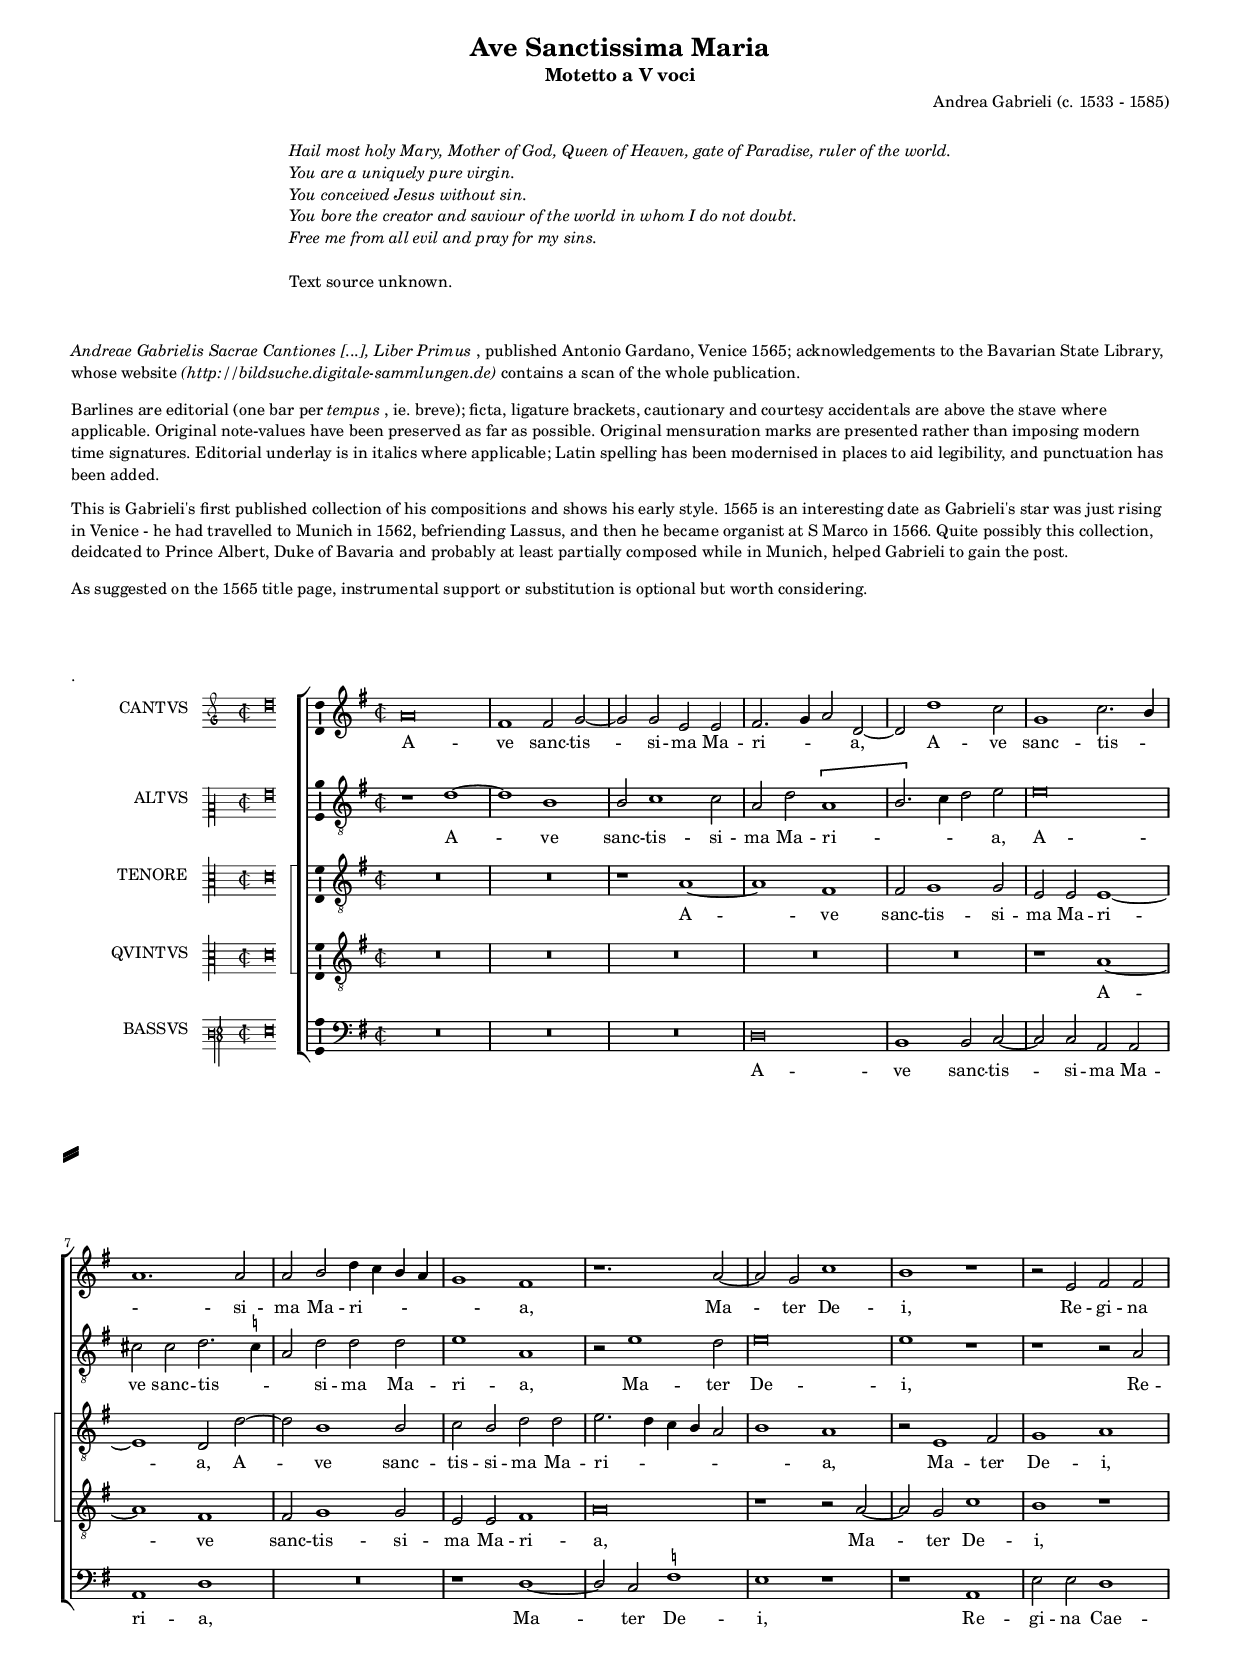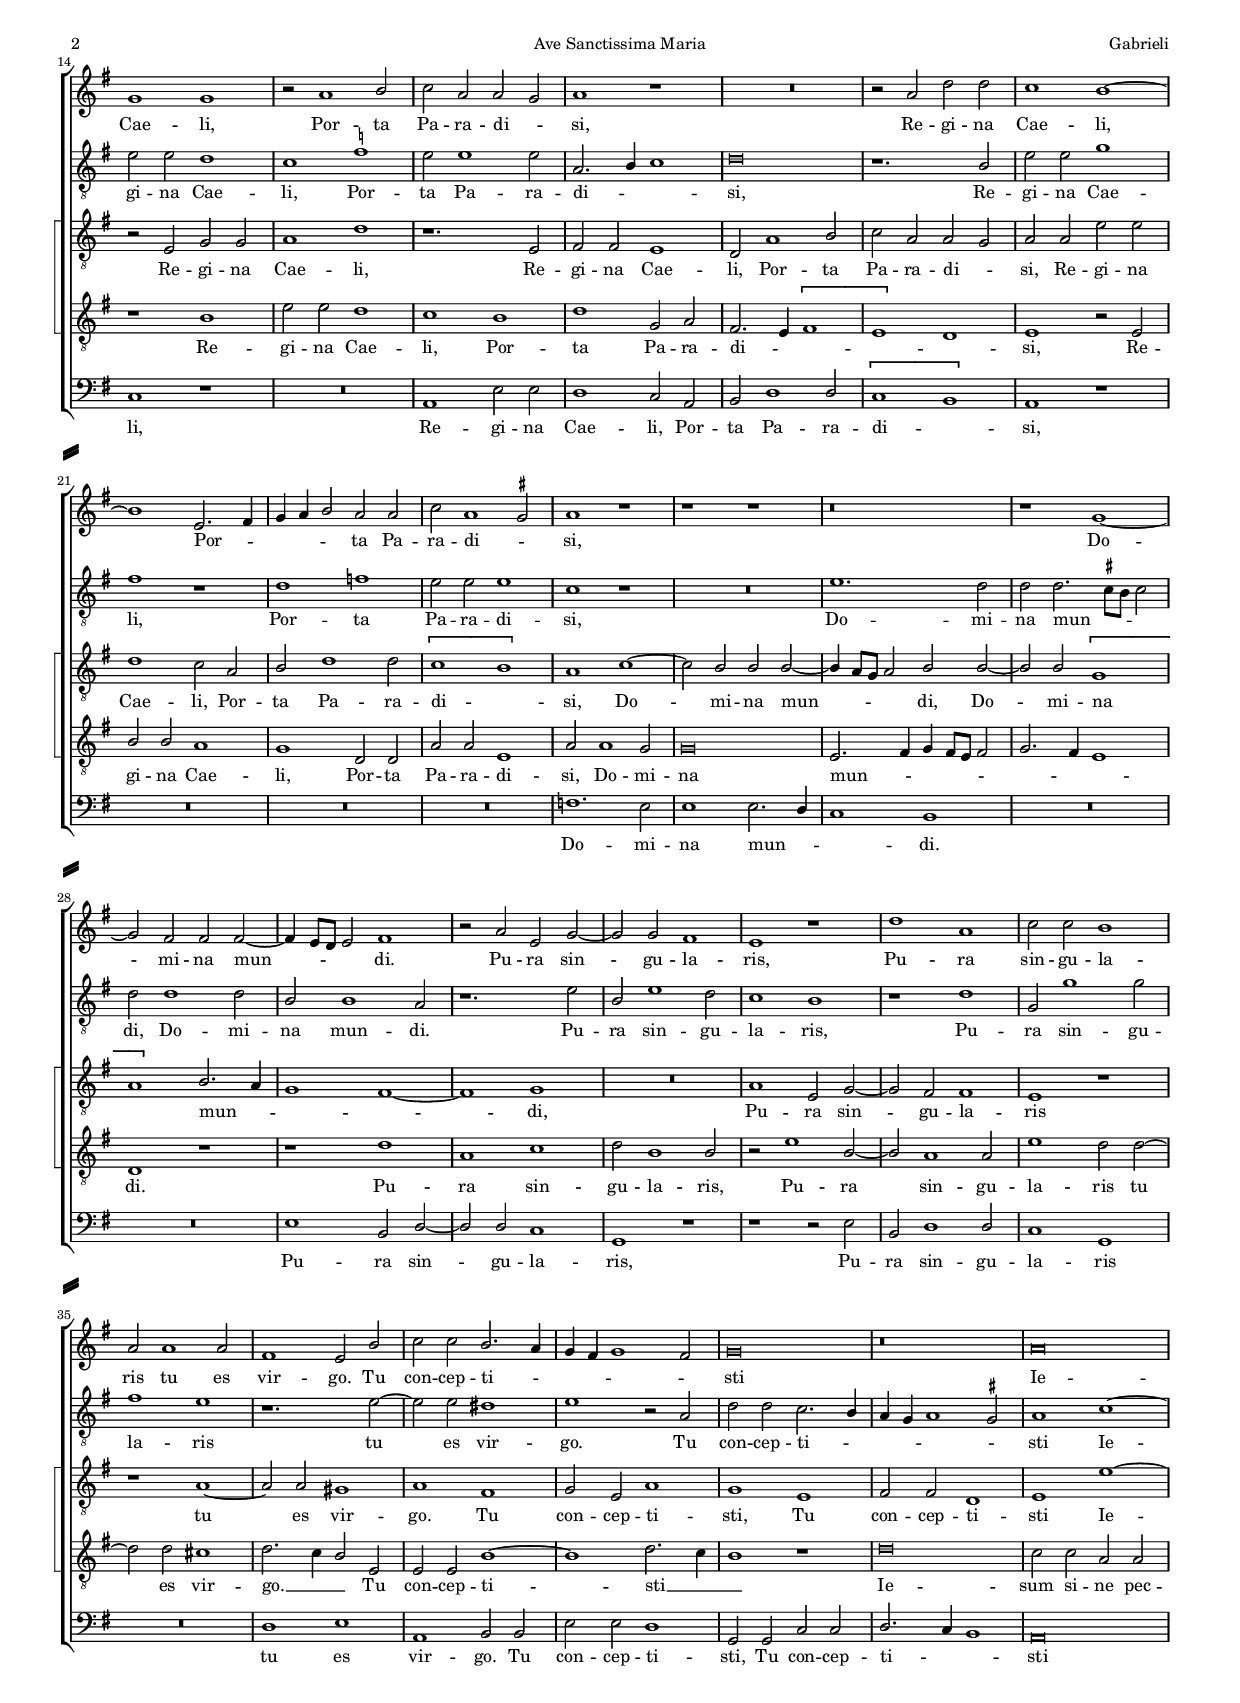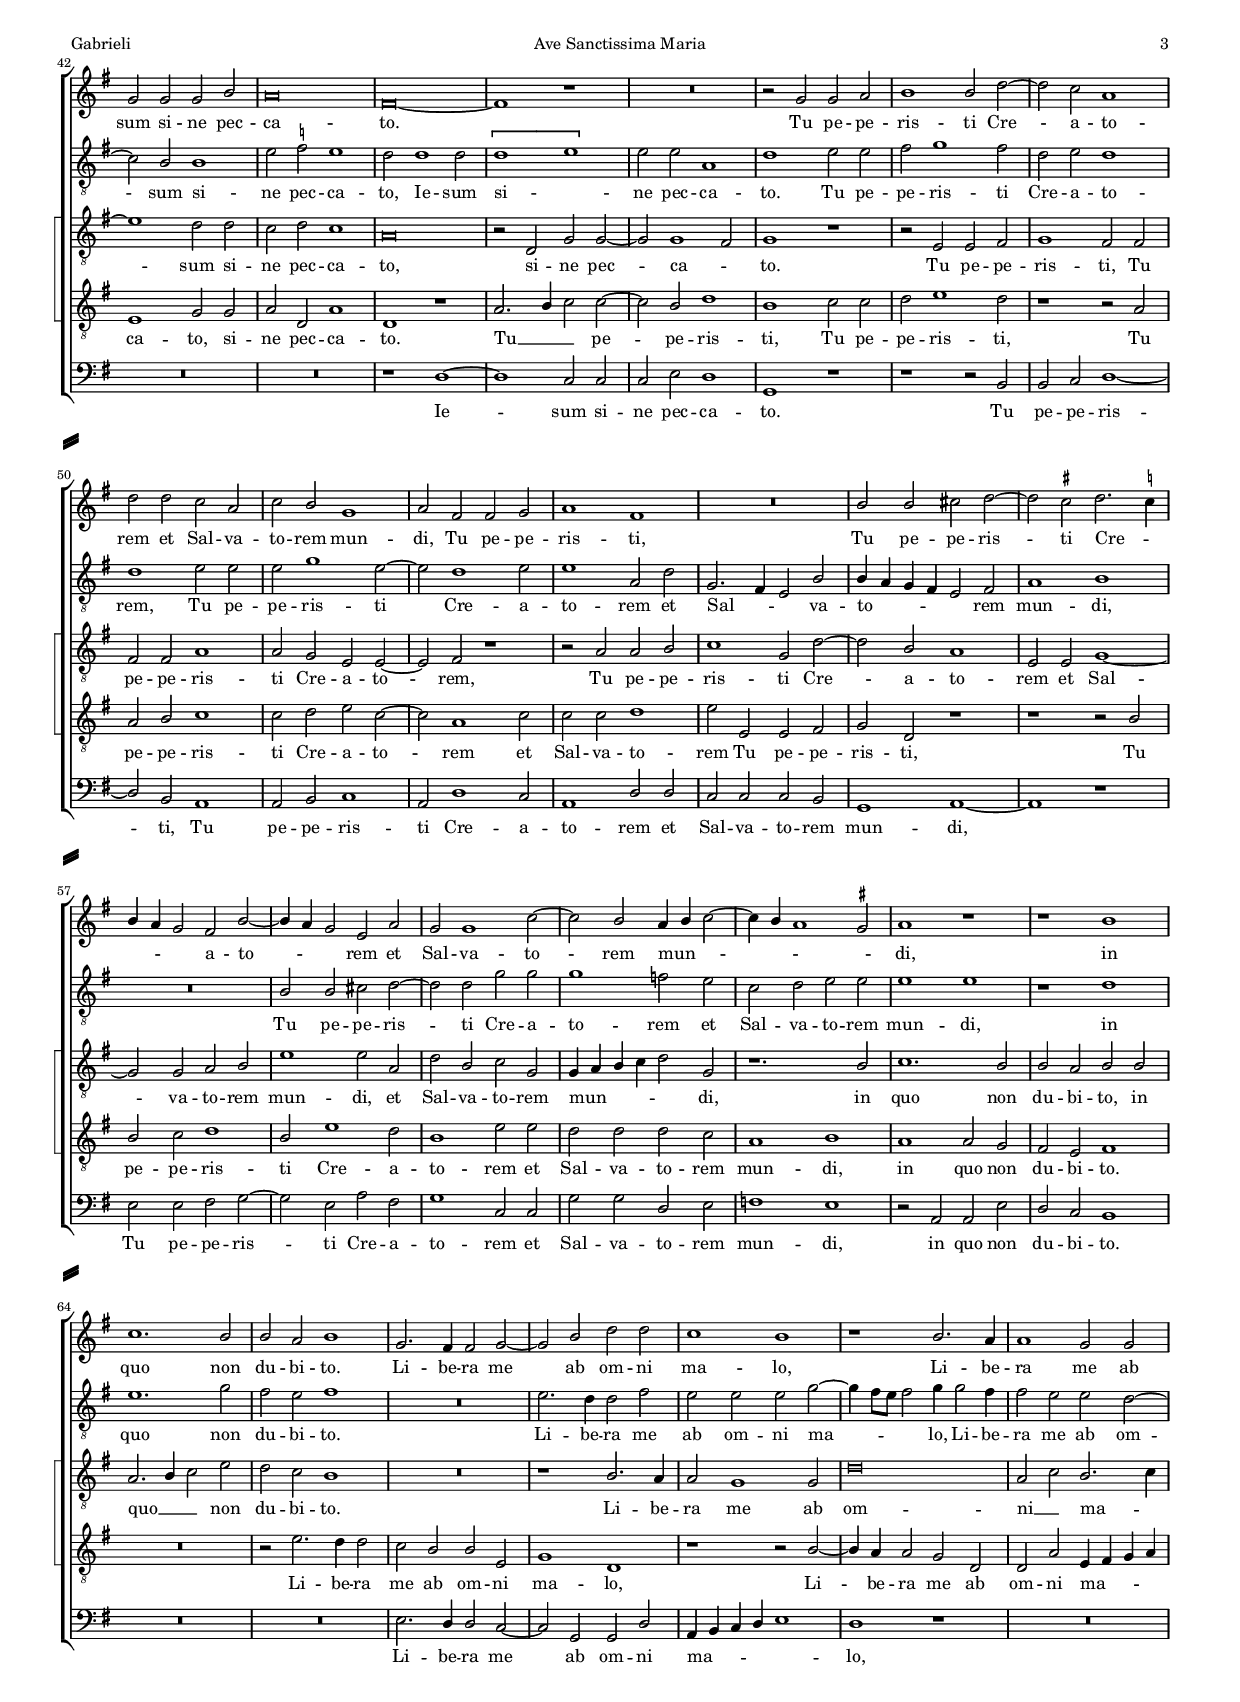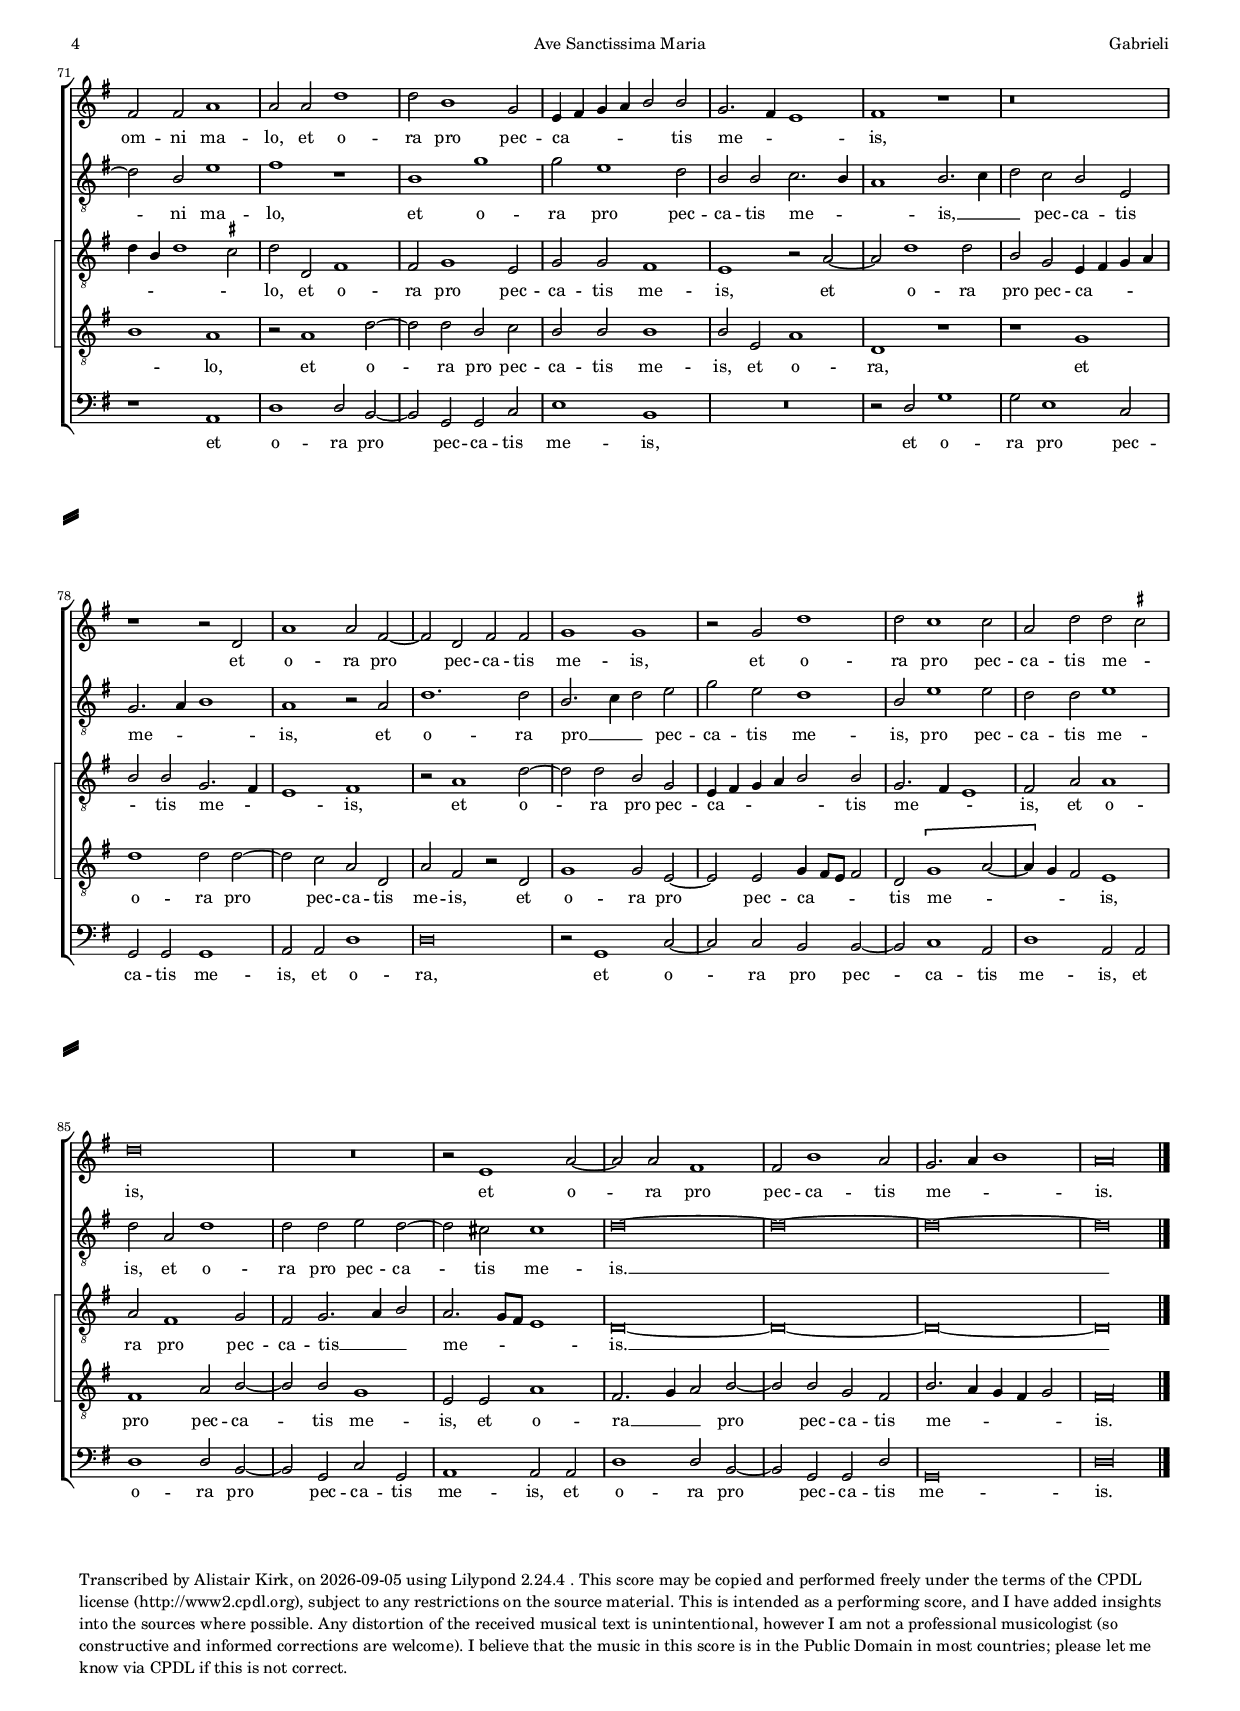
%
%  Alistair Kirk's Lilypond Template for Polyphonic Music - last revised 2018-09-03.
%
%
%  If you can't be bothered to learn how to use lilypond properly (fair enough) then you can still easily make many
%  commonly-needed changes to this score - including transposition, clefs, music size, titles etc etc - using my
%  easy online guide at https://guidallambert.github.io/MusicEditing/EasyLilypondCustomisation.html
%
%  Best edited using Frescobaldi!  Get it from frescobaldi.org - a highly recommended
%  Lilypond editor.  (I also highly recommend VSCode with its Git integration for version controlling.)
%


%%%%%%%%%%%%%%%%%%
% 1 - Description of this score
%%%%%%%%%%%%%%%%%%

%%% 1A - paper layout
%

#(set-default-paper-size "a4")
#(set-global-staff-size 14)
\paper {
        left-margin   = 12\mm
        right-margin   = 12\mm
        top-margin    = 10\mm
        bottom-margin = 10\mm
}

%%% 1B - titles
%

\header {
	title = "Ave Sanctissima Maria"
	subtitle = "Motetto a V voci"
	% poet = ""
	% subsubtitle = "VIII Vocum"
	% arranger = ""
	composer = "Andrea Gabrieli (c. 1533 - 1585)"
	% opus=""
}

hcomposer = "Gabrieli"
htitle = "Ave Sanctissima Maria"

%%% 1C - Transposition of the whole score.
%
% This works relative to c.
%  Ie. To keep the original pitch leave this as 'c' (without quotes).
% To transpose the whole score up a tone set to 'd'.  For down a tone, set to 'bes,' (note the comma) etc
%  Everything is transposed, including key signatures etc (but prefatory staves are not affected).

TranspositionInterval = g,



%%% 1D - clefs and stave labels
%

StaveAClef =  "treble"
StaveALabel =  "CANTVS"

StaveBClef =  "treble_8"
StaveBLabel =  "ALTVS"

StaveCClef =  "treble_8"
StaveCLabel =  "TENORE"

StaveDClef =  "treble_8"
StaveDLabel =  "QVINTVS"

StaveEClef =   "bass"
StaveELabel =   "BASSVS"

StaveFClef =  "treble_8"
StaveFLabel =   "Altus"

StaveGClef =   "treble_8"
StaveGLabel =   "Tenor"

StaveHClef =   "bass"
StaveHLabel =   "Bassus"

%%% 1E - key and time signature
%

gkeysig = {\key c \major}  %  Nb.  don't need to change this even if transposing - see above
global = {
	\time 2/1  %nb this might be overridden elsewhere (actually thinking of getting rid of it here...
	\gkeysig
        \override Score.MetronomeMark #'transparent = ##t
}

%%%1f  - What sound and tempo to use for the output MIDI file
%

% Tempo:
% Set the first number in the line below to set the playback speed.
% The number controls the length of the semibreve (which is the
% tactus of most 16th century polyphony written in tempus imperfectum)
% Suggest something in the range of 35 (very slow) to 65 (very fast).
% 45 is my default.

midiTactus = #(ly:make-moment 55 1)

% Playback sound:
% I think ocarina sounds a bit like a chamber organ on most General MIDI
% soundbanks, and annoys me the least of all the various terrible options,
% but suit yourself!
% "recorder" may also be useful on your computer??

MidiPlaybackSound = "ocarina"


%%%%%%%%%%%%%%%%%%
% 2 - Generic 'technical' settings (shouldn't usually need to change any of these unless personal preference suggests otherwise)
%%%%%%%%%%%%%%%%%%

\layout {
	\context {
		\Voice
			\remove "Note_heads_engraver"
			\consists "Completion_heads_engraver"
			\override NoteHead #'style = #'baroque

                         % These two go together!
                         \override Slur #'transparent = ##t
                         \override AccidentalSuggestion #'avoid-slur = #'inside  % Doesm't seem to help (in that ficta are shown way outside the stave when theres a slur) but does at least suppress all the error messages in the log file!


			\remove "Rest_engraver"
			\consists "Completion_rest_engraver"
                        \override Stem #'neutral-direction = #up

	}
	\context {
		\Staff
			\consists Ambitus_engraver
                        %% \override Stem #'thickness = #0.9
                        \RemoveEmptyStaves
	}
        \context {
                \StaffGroup
                        \consists "Separating_line_group_engraver"
	}
        \context {
                 \Score
                          \override BarNumber #'padding = #1.5
                          %\override BarNumber #'font-size = #1
                          %\override BarLine #'transparent = ##t	%% Uncomment for Mensurstriche (also change from ChoirStaff to Staffgroup and comment out completion_heads_engraver etc
                          %\override BarLine #'hair-thickness = #0.9   %% Example of how to manipulate barlines
        }
        \context {
                \Lyrics
                       %\override LyricText #'font-size = #1.2
                       %\override LyricText #'whiteout = ##t		% Might help with mensurstriche
                       %\override LyricExtender #'whiteout = ##t	% Might help with mensurstriche
                       %\override LyricHyphen #'whiteout = ##t		% Might help with mensurstriche
	}
}
\paper {
	ragged-last-bottom = ##f
  	ragged-bottom = ##f
	system-separator-markup = \slashSeparator
        evenHeaderMarkup=\markup  \fill-line { \fromproperty #'page:page-number-string \htitle \hcomposer }
	oddHeaderMarkup= \markup  \fill-line { \on-the-fly #not-first-page \hcomposer \on-the-fly #not-first-page \htitle \on-the-fly #not-first-page \fromproperty #'page:page-number-string }
         top-system-spacing #'basic-distance = #7    % Top stave is a bit too close to the page headers.
         % systems-per-page = 3  	% Lilypond rarely needs forcing like this...
         %  system-count = 13   	% ditto
         % page-count = 8    		% ditto
}




%%% The main musical content is in the two linked files below:



%%%%%%%%%%%%%%%%%%
% Some useful definitions for early music
%%%%%%%%%%%%%%%%%%

italicas=\override LyricText #'font-shape = #'italic
rectas=\override LyricText #'font-shape = #'upright
ss=\once \set suggestAccidentals = ##t
ficta = \once \set suggestAccidentals = ##t
date = #(strftime "%Y-%m-%d" (localtime (current-time)))
%m0 = \melismaEnd
%m1 = \melisma

%% Defining graphics for unusual mensural time signatures!
#(
  define ((double-time-signature2 glyph a) grob) (
       grob-interpret-markup grob (
          markup  (
            #:line ( #:musicglyph glyph #:number #:vcenter a )
          )
       )
  )
)
#(
  define ((double-time-signature3 glyph a b) grob) (
       grob-interpret-markup grob (
          markup  (
            #:line ( #:musicglyph glyph #:vcenter #:column (a b) )
          )
       )
  )
)
#(
  define ((custom-time-signature glyph) grob) (
       grob-interpret-markup grob (
          markup  (
            #:line ( #:musicglyph glyph)
          )
       )
  )
)


%%%%%%%%%%%%%%%%%%
% 3 - Score content: notes
%%%%%%%%%%%%%%%%%%

%\language "english"

StaveANotes = {

  % clef c1  % tweak / uncomment for debugging - this should override the clef in the score block

  \override Score.TimeSignature.stencil =
    #(custom-time-signature "timesig.mensural22")
  \time 2/1

  %\mark \markup \italic {"Prima Pars"}

  		d''\breve b'1 b'2 c''1 c''2 a'2 a'2 b'2. \melisma c''4 d''2 \melismaEnd g'1
		g''1 f''2   c''1  f''2. \melisma e''4  d''1. \melismaEnd d''2 d''2 e''2 g''4 \melisma f''4 e''4 d''4 c''1 \melismaEnd b'1
	r1.	d''1 c''2 f''1 e''1
	r1.	a'2 b'2 b'2 c''1 c''1

	r2	d''1 e''2 f''2 d''2 d''2 \melisma c''2 \melismaEnd d''1
	r1 R\breve r2
		d''2 g''2 g''2 f''1 e''\breve a'2. \melisma b'4 c''4 d''4 e''2 \melismaEnd d''2 d''2 f''2 d''1 \melisma \ficta cis''2 \melismaEnd d''1
	r\breve r\longa
		c''1. b'2 b'2 b'2. \melisma a'8 g'8 a'2 \melismaEnd b'1
	r2	d''2 a'2 c''1 c''2 b'1 a'1
	r1 	g''1 d''1 f''2 f''2 e''1 d''2 d''1 d''2 b'1 a'2
		e''2 f''2 f''2 e''2. \melisma d''4 c''4 b'4 c''1 b'2 \melismaEnd c''\breve
	r\breve
		d''\breve c''2 c''2 c''2 e''2 d''\breve b'\breve.
	r1 R\breve r2
		c''2 c''2 d''2 e''1 e''2 g''1 f''2 d''1 g''2 g''2 f''2 d''2 f''2 e''2 c''1 d''2 b'2 b'2 c''2 d''1 b'1
	R\breve
		e''2 e''2 fis''2 g''1 \ficta fis''2 g''2. \melisma \ficta f''4 e''4 d''4 c''2 \melismaEnd b'2 e''2. \melisma d''4 c''2 \melismaEnd a'2
		d''2 c''2 c''1 f''1 e''2 d''4 \melisma e''4 f''2. e''4 d''1 \ficta cis''2 \melismaEnd d''1
	r\breve
		e''1 f''1. e''2 e''2 d''2 e''1 c''2. b'4 b'2 c''1 e''2 g''2 g''2 f''1 e''1
	r1	e''2. d''4 d''1 c''2 c''2 b'2 b'2 d''1 d''2
		d''2 g''1 g''2 e''1 c''2 a'4 \melisma b'4 c''4 d''4 e''2 \melismaEnd e''2 c''2. \melisma b'4 a'1 \melismaEnd b'1
	r\longa r2
		g'2 d''1 d''2 b'1 g'2 b'2 b'2 c''1 c''1
	r2	c''2 g''1 g''2 f''1 f''2 d''2 g''2 g''2 \melisma \ficta fis''2 \melismaEnd g''\breve
	R\breve r2
		a'1 d''1 d''2 b'1 b'2 e''1 d''2 c''2. \melisma d''4 e''1 \melismaEnd d''\maxima*1/4

  %\override Score.TimeSignature.stencil =
  %   #(double-time-signature2 "timesig.mensural98" "3")
  % \time 3/2

  % \cadenzaOn

  %  b'\maxima*1/4
    \bar "|."
  %\cadenzaOff


}
StaveBNotes = {

  % clef c3  % tweak / uncomment for debugging - this should override the clef in the score block

   	r1	g'\breve e'1 e'2 f'1 f'2 d'2 g'2 \[ d'1 \melisma e'2. \] f'4 g'2 \melismaEnd a'2
		a'\breve fis'2 fis'2 g'2. \melisma \ficta f'4 d'2 \melismaEnd g'2 g'2 g'2 a'1 d'1
	r2	a'1 g'2 a'\breve a'1
	r1 r1 r2
		d'2 a'2 a'2 g'1 f'1
		\ficta bes'1 a'2 a'1 a'2 d'2. \melisma e'4 f'1 \melismaEnd g'\breve
	r1.	e'2 a'2 a'2 c''1 b'1
	r1	g'1 bes'1 a'2 a'2 a'1 f'1
	r1 R\breve
		a'1. g'2 g'2 g'2. \melisma \ficta fis'8 e'8 \ficta fis'2 \melismaEnd g'2
		g'1 g'2 e'2 e'1 d'2
	r1.	a'2 e'2 a'1 g'2 f'1 e'1
	r1	g'1 c'2 c''1 c''2 b'1 a'1
	r1.	a'1 a'2 gis'1 a'1
	r2	d'2 g'2 g'2 f'2. \melisma e'4 d'4 c'4 d'1 \ficta cis'2 \melismaEnd d'1 f'1. e'2
		e'1 a'2 \ficta bes'2 a'1 g'2 g'1 g'2
		\[ g'1 \melisma a'1 \melismaEnd \] a'2 a'2 d'1 g'1
		a'2 a'2 b'2 c''1 b'2 g'2 a'2 g'1 g'1
		a'2 a'2 a'2 c''1 a'1 g'1 a'2 a'1 d'2
		g'2 c'2. \melisma b4 a2 \melismaEnd e'2 e'4 \melisma d'4 c'4 b4 a2 \melismaEnd b2 d'1 e'1
	R\breve
		e'2 e'2 fis'2 g'1 g'2 c''2 c''2 c''1 bes'2
		a'2 f'2 g'2 a'2 a'2 a'1 a'1
	r1	g'1 a'1. c''2 b'2 a'2 b'1
	R\breve
		a'2. g'4 g'2 b'2 a'2 a'2 a'2 c''2. \melisma b'8 a'8 b'2 \melismaEnd c''4
		c''2 b'4 b'2 a'2 a'2 g'1 e'2 a'1 b'1
	r1	e'1 c''1 c''2 a'1 g'2 e'2 e'2 f'2. \melisma e'4 d'1 \melismaEnd e'2. \melisma f'4 g'2 \melismaEnd
		f'2 e'2 a2 c'2. \melisma d'4 e'1 \melismaEnd d'1
	r2	d'2 g'1. g'2 e'2. \melisma f'4 g'2 \melismaEnd a'2 c''2 a'2 g'1 e'2
		a'1 a'2 g'2 g'2 a'1 g'2
		d'2 g'1 g'2 g'2 a'2 g'1 fis'2 fis'1 g'\maxima
}
StaveCNotes = {

  % clef c4  % tweak / uncomment for debugging - this should override the clef in the score block

 	R\longa r1
		d'\breve b1 b2 c'1 c'2 a2 a2 a\breve g2
		g'1 e'1 e'2 f'2 e'2  g'2 g'2 a'2. \melisma g'4 f'4 e'4 d'2 e'1 \melismaEnd d'1
	r2	a1 b2 c'1 d'1
	r2	a2 c'2 c'2 d'1 g'1
	r1. 	a2 b2 b2 a1 g2
		d'1 e'2 f'2 d'2 d'2 \melisma c'2 \melismaEnd d'2
		d'2 a'2 a'2 g'1 f'2 d'2 e'2 g'1 g'2 \[ f'1 \melisma e'1 \melismaEnd \] d'1
		f'1. e'2 e'2 e'2. \melisma d'8 c'8 d'2 \melismaEnd e'2
		e'1 e'2 \[ c'1 \melisma d'1 \melismaEnd \] e'2. \melisma d'4 c'1 b\breve \melismaEnd c'1
	R\breve
		d'1 a2 c'1 b2 b1 a1
		r\breve
		d'1. d'2 cis'1 d'1 b1 c'2 a2 d'1 c'1
		a1 b2 b2 g1 a1
		a'\breve g'2 g'2 f'2 g'2 f'1 d'\breve
	r2	g2 c'2 c'1 c'1 \melisma b2 \melismaEnd c'1
	r1.	a2 a2 b2 c'1 b2
		b2 b2 b2 d'1 d'2 c'2 a2 a1 b2
	r1.	d'2 d'2 e'2 f'1 c'2 g'1 e'2 d'1 a2
		a2 c'1. c'2 d'2 e'2 a'1 a'2
		d'2 g'2 e'2 f'2 c'2 c'4 \melisma d'4 e'4 f'4 g'2 \melismaEnd c'2
	r1.	e'2 f'1. e'2 e'2 d'2 e'2
		e'2 d'2. \melisma e'4 f'2 \melismaEnd a'2 g'2 f'2 e'1
	R\breve r1
	e'2. d'4 d'2 c'1 c'2 g'\breve d'2 \melisma f'2 \melismaEnd e'2. \melisma f'4 g'4 e'4 g'1 \ficta fis'2 \melismaEnd g'2
		g2 b1 b2 c'1 a2 c'2 c'2 b1 a1
	r2	d'1 g'1 g'2 e'2 c'2 a4 \melisma b4 c'4 d'4 e'2 \melismaEnd e'2 c'2. \melisma b4 a1 \melismaEnd b1
	r2	d'1 g'1 g'2 e'2 c'2 a4 \melisma b4 c'4 d'4 e'2 \melismaEnd e'2 c'2. \melisma b4 a1 \melismaEnd b2
		d'2 d'1 d'2 b1 c'2 b2 c'2. \melisma d'4 e'2 \melismaEnd d'2. \melisma c'8 b8 a1 \melismaEnd g\maxima
}
StaveDNotes = {
  	R\longa R\longa R\breve r1
  	d'\breve b1 b2 c'1 c'2 a2 a2 b1 d'\breve
	r1 r2	d'1 c'2 f'1 e'1
	r\breve e'1 a'2 a'2 g'1 f'1 e'1 g'1 c'2 d'2 b2. \melisma a4 \[ b1 a1 \] g1 \melismaEnd a1
	r2	a2 e'2 e'2 d'1 c'1 g2 g2 d'2 d'2 a1 d'2
	d'1 c'2 c'\breve a2. \melisma b4 c'4 b8 a8 b2 c'2. b4 a1 \melismaEnd g1
	r\breve
		g'1 d'1 f'1 g'2 e'1 e'2
	r2	a'1 e'1 d'1 d'2 a'1 g'2
		g'1 g'2 fis'1 g'2. \melisma f'4 e'2 \melismaEnd
		a2 a2 a2 e'\breve g'2. \melisma f'4 e'1 \melismaEnd
	r1	g'\breve f'2 f'2 d'2 d'2 a1 c'2
		c'2 d'2 g2 d'1 g1
	r1	d'2. \melisma e'4 f'2 \melismaEnd f'1 e'2 g'1 e'1
		f'2 f'2 g'2 a'1 g'2
	r1 r2 	d'2 d'2 e'2 f'1 f'2 g'2 a'2 f'1 d'1
		f'2 f'2 f'2 g'1 a'2
		a2 a2 b2 c'2 g2
	r1 r1 r2
		e'2 e'2 f'2 g'1 e'2 a'1 g'2 e'1 a'2
		a'2 g'2 g'2 g'2 f'2 d'1 e'1
		d'1 d'2 c'2 b2 a2 b1
	R\breve r2
		a'2. g'4 g'2 f'2 e'2 e'2 a2 c'1 g1
	r1 r2	e'2. d'4 d'2 c'2 g2 g2 d'2 a4 \melisma b4 c'4 d'4 e'1 \melismaEnd d'1
	r2	d'1 g'1 g'2 e'2 f'2 e'2 e'2 e'1 e'2
		a2 d'1 g1
		r1 r1	c'1 g'1 g'2 g'1 f'2 d'2 g2 d'2 b2
	r2	g2 c'1 c'2 a1 a2 c'4 \melisma b8 a8 b2 \melismaEnd g2 \[ c'1 \melisma d'2. \] c'4 b2 \melismaEnd a1
		b1 d'2 e'1 e'2 c'1 a2
		a2 d'1 b2. \melisma c'4 d'2 \melismaEnd e'1 e'2 c'2 b2 e'2. \melisma d'4 c'4 b4 c'2 \melismaEnd b\maxima*1/4

}
StaveENotes = {  

  % clef c4  % tweak / uncomment for debugging - this should override the clef in the score block

   	R\longa R\breve
		g\breve e1 e2 f1 f2 d2 d2 d1 g1
	R\breve r1
	g1. f2 \ficta bes1 a1
	r1 r1	d1 a2 a2 g1 f1
	r1 R\breve
		d1 a2 a2 g1 f2 d2 e2 g1 g2 \[ f1 \melisma e1 \melismaEnd \] d1
	r1 R\longa R\breve
		bes1. a2 a1 a2. \melisma g4 f1 \melismaEnd e1
	R\longa
		a1 e2 g1 g2 f1 c1
	r1 r1 r2
		a2 e2 g1 g2 f1 c1
	R\breve
		g1 a1 d1 e2 e2 a2 a2 g1 c2
		c2 f2 f2 g2. \melisma f4 e1 \melismaEnd d\breve
	R\longa r1
		g\breve f2 f2 f2 a2 g1 c1
	r1 r1 r2
		e2 e2 f2 g1. e2
		d1 d2 e2 f1 d2 g1 f2 d1 g2
		g2 f2 f2 f2 e2 c1 d\breve
	r1	a2 a2 b2 c'1 a2 d'2 b2 c'1 f2
		f2 c'2 c'2 g2 a2 bes1 a1
	r2	d2 d2 a2 g2 f2 e1
	R\longa
		a2. g4 g2 f1 c2 c2 g2 d4 \melisma e4 f4 g4 a1 \melismaEnd g1
	r1 R\breve r1
		d1 g1 g2 e1 c2 c2 f2 a1 e1
	R\breve r2
		g2 c'1 c'2 a1 f2 c2 c2 c1 d2 d2 g1 g\breve
	r2	c1 f1 f2 e2 e1 f1 d2 g1 d2
		d2 g1 g2 e1 c2 f2 c2 d1 d2
		d2 g1 g2 e1 c2 c2 g2 c\breve g\maxima*1/4

}
StaveFNotes = {  }
StaveGNotes = {  }
StaveHNotes = {  }

% Convenient overrides - comment and uncomment to add and remove staves for quick debugging / rendering purposes:
% StaveANotes = {  }
% StaveBNotes = {  }
% StaveCNotes = {  }
% StaveDNotes = {  }
% StaveENotes = {  }
% StaveFNotes = {  }
% StaveGNotes = {  }
% StaveHNotes = {  }

%%%%%%%%%%%%%%%%%%
% 4 - Score content: text / lyrics
%%%%%%%%%%%%%%%%%%

StaveALyrics = \lyricmode {
      A -- ve sanc -- tis -- si -- ma Ma -- ri -- a,
      A -- ve sanc -- tis -- si -- ma Ma -- ri -- a,
      Ma -- ter De -- i,
      Re -- gi -- na Cae -- li,
      Por -- ta Pa -- ra -- di -- si,
      Re -- gi -- na Cae -- li,
      Por -- ta Pa -- ra -- di -- si,
      Do -- mi -- na mun -- di.
      Pu -- ra sin -- gu -- la -- ris,
      Pu -- ra sin -- gu -- la -- ris tu es vir -- go.
      Tu con -- cep -- ti -- sti Ie -- sum si -- ne pec -- ca -- to.
      Tu pe -- pe -- ris -- ti Cre -- a -- to -- rem et Sal -- va -- to -- rem mun -- di,
      Tu pe -- pe -- ris -- ti,
      Tu pe -- pe -- ris -- ti Cre -- a -- to -- rem et Sal -- va -- to -- rem mun -- di,
      in quo non du -- bi -- to.
      Li -- be -- ra me ab om -- ni ma -- lo,
      Li -- be -- ra me ab om -- ni ma -- lo,
      et o -- ra pro pec -- ca -- tis me -- is,
      et o -- ra pro pec -- ca -- tis me -- is,
      et o -- ra pro pec -- ca -- tis me -- is,
      et o -- ra pro pec -- ca -- tis me -- is.
}
StaveBLyrics = \lyricmode {
      A -- ve sanc -- tis -- si -- ma Ma -- ri -- a,
      A -- ve sanc -- tis -- si -- ma Ma -- ri -- a,
      Ma -- ter De -- i,
      Re -- gi -- na Cae -- li,
      Por -- ta Pa -- ra -- di -- si,
      Re -- gi -- na Cae -- li,
      Por -- ta Pa -- ra -- di -- si,
      Do -- mi -- na mun -- di,
      Do -- mi -- na mun -- di.
      Pu -- ra sin -- gu -- la -- ris,
      Pu -- ra sin -- gu -- la -- ris tu es vir -- go.
      Tu con -- cep -- ti -- sti Ie -- sum si -- ne pec -- ca -- to,
      Ie -- sum si -- ne pec -- ca -- to.
      Tu pe -- pe -- ris -- ti Cre -- a -- to -- rem,
      Tu pe -- pe -- ris -- ti Cre -- a -- to -- rem et Sal -- va -- to -- rem mun -- di,
      Tu pe -- pe -- ris -- ti Cre -- a -- to -- rem et Sal -- va -- to -- rem mun -- di,
      in quo non du -- bi -- to.
      Li -- be -- ra me ab om -- ni ma -- lo,
      Li -- be -- ra me ab om -- ni ma -- lo,
      et o -- ra pro pec -- ca -- tis me -- is, __
      pec -- ca -- tis me -- is,
      et o -- ra pro __ pec -- ca -- tis me -- is,
      pro pec -- ca -- tis me -- is,
      et o -- ra pro pec -- ca -- tis me -- is. __
}
StaveCLyrics = \lyricmode {
    A -- ve sanc -- tis -- si -- ma Ma -- ri -- a,
    A -- ve sanc -- tis -- si -- ma Ma -- ri -- a,
    Ma -- ter De -- i,
    Re -- gi -- na Cae -- li,
    Re -- gi -- na Cae -- li,
    Por -- ta Pa -- ra -- di -- si,
    Re -- gi -- na Cae -- li,
    Por -- ta Pa -- ra -- di -- si,
    Do -- mi -- na mun -- di,
    Do -- mi -- na mun -- di,
    Pu -- ra sin -- gu -- la -- ris tu es vir -- go.
    Tu con -- cep -- ti -- sti,
    Tu con -- cep -- ti -- sti Ie -- sum si -- ne pec -- ca -- to,
    si -- ne pec -- ca -- to.
    Tu pe -- pe -- ris -- ti,
    Tu pe -- pe -- ris -- ti Cre -- a -- to -- rem,
    Tu pe -- pe -- ris -- ti Cre -- a -- to -- rem et Sal -- va -- to -- rem mun -- di,
    et Sal -- va -- to -- rem mun -- di,
    in quo non du -- bi -- to,
    in quo __ non du -- bi -- to.
    Li -- be -- ra me ab om -- ni __ ma -- lo,
    et o -- ra pro pec -- ca -- tis me -- is,
    et o -- ra pro pec -- ca -- tis me -- is,
    et o -- ra pro pec -- ca -- tis me -- is,
    et o -- ra pro pec -- ca -- tis __ me -- is. __
}
StaveDLyrics = \lyricmode {
    A -- ve sanc -- tis -- si -- ma Ma -- ri -- a,
    Ma -- ter De -- i,
    Re -- gi -- na Cae -- li,
    Por -- ta Pa -- ra -- di -- si,
    Re -- gi -- na Cae -- li,
    Por -- ta Pa -- ra -- di -- si,
    Do -- mi -- na mun -- di.
    Pu -- ra sin -- gu -- la -- ris,
    Pu -- ra sin -- gu -- la -- ris tu es vir -- go. __
    Tu con -- cep -- ti -- sti __ Ie -- sum si -- ne pec -- ca -- to,
    si -- ne pec -- ca -- to.
    Tu __ pe -- pe -- ris -- ti,
    Tu pe -- pe -- ris -- ti,
    Tu pe -- pe -- ris -- ti Cre -- a -- to -- rem et Sal -- va -- to -- rem
    Tu pe -- pe -- ris -- ti,
    Tu pe -- pe -- ris -- ti Cre -- a -- to -- rem et Sal -- va -- to -- rem mun -- di,
    in quo non du -- bi -- to.
    Li -- be -- ra me ab om -- ni ma -- lo,
    Li -- be -- ra me ab om -- ni ma -- lo,
    et o -- ra pro pec -- ca -- tis me -- is,
    et o -- ra,
    et o -- ra pro pec -- ca -- tis me -- is,
    et o -- ra pro pec -- ca -- tis me -- is,
    pro pec -- ca -- tis me -- is,
    et o -- ra __ pro pec -- ca -- tis me -- is.
}
StaveELyrics = \lyricmode {
      A -- ve sanc -- tis -- si -- ma Ma -- ri -- a,
      Ma -- ter De -- i,
      Re -- gi -- na Cae -- li,
      Re -- gi -- na Cae -- li,
      Por -- ta Pa -- ra -- di -- si,
      Do -- mi -- na mun -- di.
      Pu -- ra sin -- gu -- la -- ris,
      Pu -- ra sin -- gu -- la -- ris tu es vir -- go.
      Tu con -- cep -- ti -- sti,
      Tu con -- cep -- ti -- sti Ie -- sum si -- ne pec -- ca -- to.
      Tu pe -- pe -- ris -- ti,
      Tu pe -- pe -- ris -- ti Cre -- a -- to -- rem et Sal -- va -- to -- rem mun -- di,
      Tu pe -- pe -- ris -- ti Cre -- a -- to -- rem et Sal -- va -- to -- rem mun -- di,
      in quo non du -- bi -- to.
      Li -- be -- ra me ab om -- ni ma -- lo,
      et o -- ra pro pec -- ca -- tis me -- is,
      et o -- ra pro pec -- ca -- tis me -- is,
      et o -- ra,
      et o -- ra pro pec -- ca -- tis me -- is,
      et o -- ra pro pec -- ca -- tis me -- is,
      et o -- ra pro pec -- ca -- tis me -- is.
}
StaveFLyrics = \lyricmode {  
      
      }
StaveGLyrics = \lyricmode { A }
StaveHLyrics = \lyricmode { A }

 % Tanslation and attribution of text
 \markup {
        \vspace #1
	\fill-line {
		\column {
      \vspace #1
			%\line { Prima Pars }
			\line { \italic { Hail most holy Mary, Mother of God, Queen of Heaven, gate of Paradise, ruler of the world. }}
			\line { \italic { You are a uniquely pure virgin. }}
			\line { \italic { You conceived Jesus without sin. }}
			\line { \italic { You bore the creator and saviour of the world in whom I do not doubt. }}
			\line { \italic { Free me from all evil and pray for my sins. }}

			\vspace #1
			\line { Text source unknown. }


		}
	}
}


%%%%%%%%%%%%%%%%%%
% 5 - Editorial content, including prefatory stave / incipit settings and notes
%%%%%%%%%%%%%%%%%%

 %  Should very rarely need to be touched once a given piece has been typeset

% 5a Editorial method and comments
\markup {
    \vspace #3
    \column {
          %\wordwrap  { \italic { Music source and editorial comments go here.} }

          \wordwrap  {
              \italic {Andreae Gabrielis Sacrae Cantiones [...], Liber Primus}
              , published Antonio Gardano, Venice 1565;
              acknowledgements to the Bavarian State Library,
              whose website \italic{(http://bildsuche.digitale-sammlungen.de)} contains a scan of the whole publication.
          }
          \vspace #1
          \wordwrap  {
              Barlines are editorial (one bar per \italic {tempus}, ie. breve); 
              ficta, ligature brackets, cautionary and courtesy accidentals are above the stave where applicable. 
              Original note-values have been preserved as far as possible.
              Original mensuration marks are presented rather than imposing modern time signatures.
              Editorial underlay is in italics where applicable;
              Latin spelling has been modernised in places to aid legibility, and punctuation has been
              added.
          }
          \vspace #1
          \wordwrap {
              This is Gabrieli's first published collection of his compositions
              and shows his early style.  1565 is an interesting date as Gabrieli's
              star was just rising in Venice - he had travelled to Munich in 1562,
              befriending Lassus, and then he became organist at S Marco in 1566.
              Quite possibly this collection,  deidcated to Prince Albert, Duke of Bavaria
              and probably at least partially composed while in Munich,
              helped Gabrieli to gain the post.
          }
          \vspace #1
          \wordwrap {
              As suggested on the 1565 title page, instrumental support or substitution
              is optional but worth considering.
	  }
	  \vspace #3
	  .
    }
}

%% 5b - Plainsong incipit - obviously, comment out as required.
%\score   {
%    \transpose c \TranspositionInterval <<
%          \new Staff \with { \remove "Time_signature_engraver" \remove "Ambitus_engraver" } {
%                \set Staff.instrumentName = "Intonation"
%                \clef "treble_8"  \global  \cadenzaOn              <<  {
%                          \override Voice.Slur #'tran%sparent = ##f
%                          f4 s8 f4 s8 f4( g4) s8 g4.
%                      }\addlyrics {  In -- ci -- pit here. }
%               >>
%          }
%     >>
%    \layout {\context { \Voice \remove "Stem_engraver" } }
%}


% 5c - Prefatory staves
\layout {   % Need to modify a couple of settings in the main score layout as well
             indent=4\cm
              \context { \Staff
                         \override InstrumentName #'padding = 2
                         \override InstrumentName #'self-alignment-X = #RIGHT
              }
}
PrefatorySettings = {
  		%\override NoteHead   #'style = #'neomensural      % ie. can set to either Mensural or Neomensural
		%\override Rest #'style = #'neomensural
		%\override Staff.TimeSignature #'style = #'neomensural
                \override Flag #'style = #'mensural
                \autoBeamOff
                 \override Staff.InstrumentName #'Y-extent = #'(-4 . 4)
                 \override Staff.InstrumentName #'self-alignment-X = #RIGHT
                \override Staff.InstrumentName #'padding = 2
                % Uncomment these if you want eg. double b flat in key sig using c2 or f3 clef etc
                % May also have to tweak the numbers (4 vs 5 etc)
                \override Staff.KeySignature.flat-positions = #'((-4 . 4))
                \override Staff.KeySignature.sharp-positions = #'((-4 . 4))
                \cadenzaOn
                \key c \major
		\time 2/2
                \huge
}
PrefatoryLayout = \layout {   % Set the layout inside the incipit
		\context {\Voice
			\remove Ligature_bracket_engraver
			\consists Mensural_ligature_engraver

		}
                \context { \Staff \remove Ambitus_engraver}
		line-width=5
                indent =  0
                ragged-right = ##f
		ragged-last = ##f
                system-count = #1
}
PrefStaveA = \markup {
	\score {
                \new MensuralVoice {
                    \set Staff.instrumentName=\StaveALabel
                    \PrefatorySettings
                    \clef "petrucci-g2"
                    d''\breve
                     \bar"" \skip1
		}  \layout {\PrefatoryLayout}
	}
}
PrefStaveB = \markup {
	\score {
                \new MensuralVoice {
                    \set Staff.instrumentName=\StaveBLabel
                    \PrefatorySettings
                    \clef "petrucci-c2"
                    g'\breve
                     \bar"" \skip1
		}  \layout {\PrefatoryLayout}
	}
}
PrefStaveC = \markup {
	\score {
                \new MensuralVoice {
                    \set Staff.instrumentName=\StaveCLabel
                    \PrefatorySettings
                    \clef "petrucci-c3"
                    d'\breve
                     \bar"" \skip1
		}  \layout {\PrefatoryLayout}
	}
}
PrefStaveD = \markup {
	\score {
                \new MensuralVoice {
                    \set Staff.instrumentName=\StaveDLabel
                    \PrefatorySettings
                    \clef "petrucci-c3"
                    d'\breve
                     \bar"" \skip1
		}  \layout {\PrefatoryLayout}
	}
}
PrefStaveE = \markup {
	\score {
          \new MensuralVoice {
                    \set Staff.instrumentName=\StaveELabel
                    \PrefatorySettings
                    \clef "petrucci-f3"
                    g\breve
                     \bar"" \skip1
		}  \layout {\PrefatoryLayout}
	}
}
PrefStaveF = \markup {
	\score {
                \new MensuralVoice {
                    \set Staff.instrumentName=\StaveFLabel
                    \PrefatorySettings
                    \clef "petrucci-f4"
                    g2
                     \bar"" \skip1
		}  \layout {\PrefatoryLayout}
	}
}
PrefStaveG = \markup {
	\score {
                \new MensuralVoice {
                    \set Staff.instrumentName=\StaveGLabel
                    \PrefatorySettings
                    \clef "petrucci-f4"
                    g2
                     \bar"" \skip1
		}  \layout {\PrefatoryLayout}
	}
}
PrefStaveH = \markup {
	\score {
                \new MensuralVoice {
                    \set Staff.instrumentName=\StaveHLabel
                    \PrefatorySettings
                    \clef "petrucci-f4"
                    f2
                     \bar"" \skip1
		}  \layout {\PrefatoryLayout}
	}
}





\version "2.18"


\include "Global_Score_block.ly"


\version "2.18"